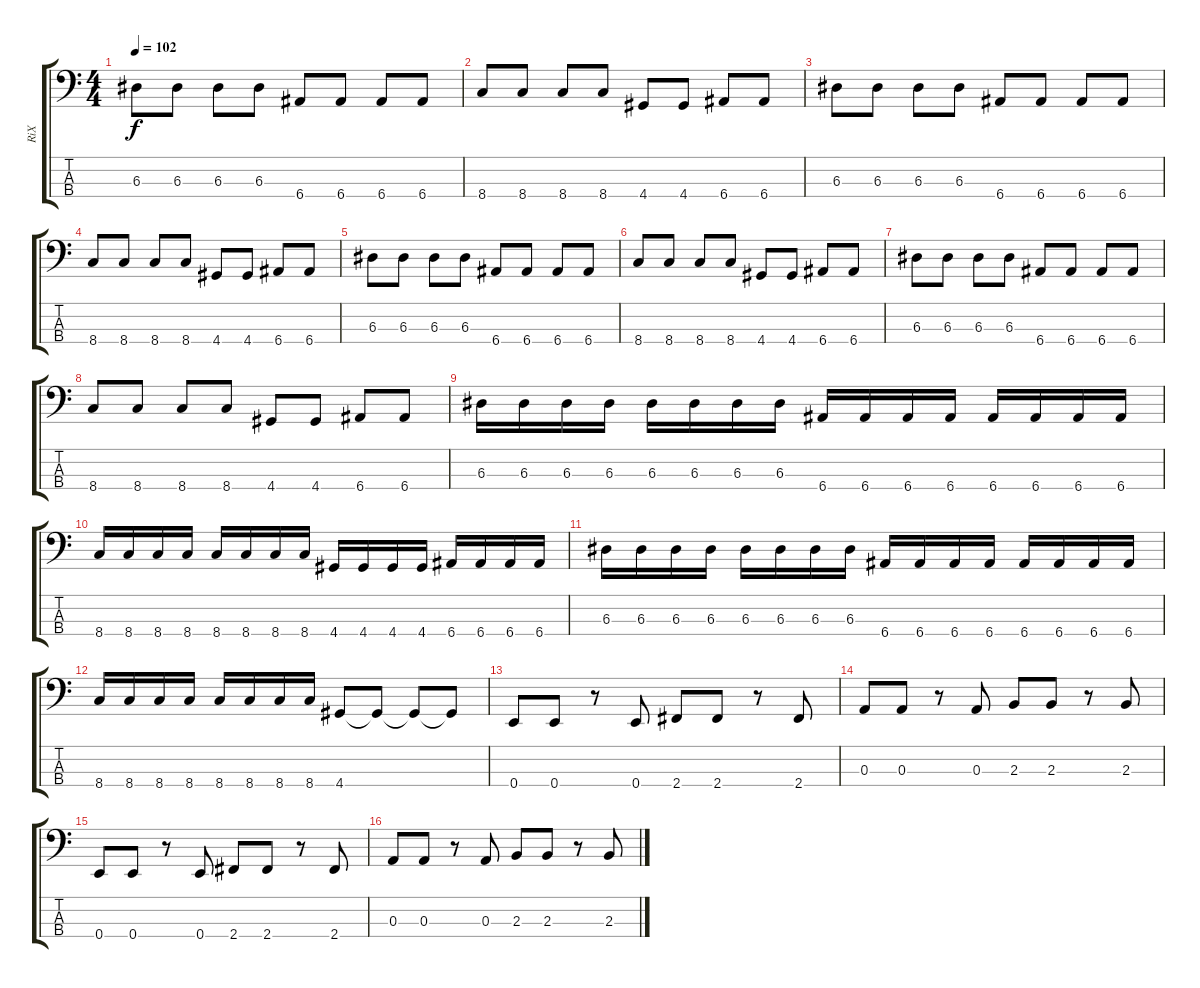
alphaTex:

\track ("RiX" "RiX") {instrument electricbasspick}
\staff {score tabs}
\tuning (G2 D2 A1 E1) {hide}
\ts (4 4)
\tempo 102
\clef f4
\ks c
6.3.8{dy f} 6.3.8 6.3.8 6.3.8 6.4.8 6.4.8 6.4.8 6.4.8 |
8.4.8 8.4.8 8.4.8 8.4.8 4.4.8 4.4.8 6.4.8 6.4.8 |
6.3.8 6.3.8 6.3.8 6.3.8 6.4.8 6.4.8 6.4.8 6.4.8 |
8.4.8 8.4.8 8.4.8 8.4.8 4.4.8 4.4.8 6.4.8 6.4.8 |
6.3.8 6.3.8 6.3.8 6.3.8 6.4.8 6.4.8 6.4.8 6.4.8 |
8.4.8 8.4.8 8.4.8 8.4.8 4.4.8 4.4.8 6.4.8 6.4.8 |
6.3.8 6.3.8 6.3.8 6.3.8 6.4.8 6.4.8 6.4.8 6.4.8 |
8.4.8 8.4.8 8.4.8 8.4.8 4.4.8 4.4.8 6.4.8 6.4.8 |
6.3.16 6.3.16 6.3.16 6.3.16 6.3.16 6.3.16 6.3.16 6.3.16 6.4.16 6.4.16 6.4.16 6.4.16 6.4.16 6.4.16 6.4.16 6.4.16 |
8.4.16 8.4.16 8.4.16 8.4.16 8.4.16 8.4.16 8.4.16 8.4.16 4.4.16 4.4.16 4.4.16 4.4.16 6.4.16 6.4.16 6.4.16 6.4.16 |
6.3.16 6.3.16 6.3.16 6.3.16 6.3.16 6.3.16 6.3.16 6.3.16 6.4.16 6.4.16 6.4.16 6.4.16 6.4.16 6.4.16 6.4.16 6.4.16 |
8.4.16 8.4.16 8.4.16 8.4.16 8.4.16 8.4.16 8.4.16 8.4.16 4.4.8 4.4{t}.8 4.4{t}.8 4.4{t}.8 |
0.4.8 0.4.8 r.8 0.4.8 2.4.8 2.4.8 r.8 2.4.8 |
0.3.8 0.3.8 r.8 0.3.8 2.3.8 2.3.8 r.8 2.3.8 |
0.4.8 0.4.8 r.8 0.4.8 2.4.8 2.4.8 r.8 2.4.8 |
0.3.8 0.3.8 r.8 0.3.8 2.3.8 2.3.8 r.8 2.3.8
